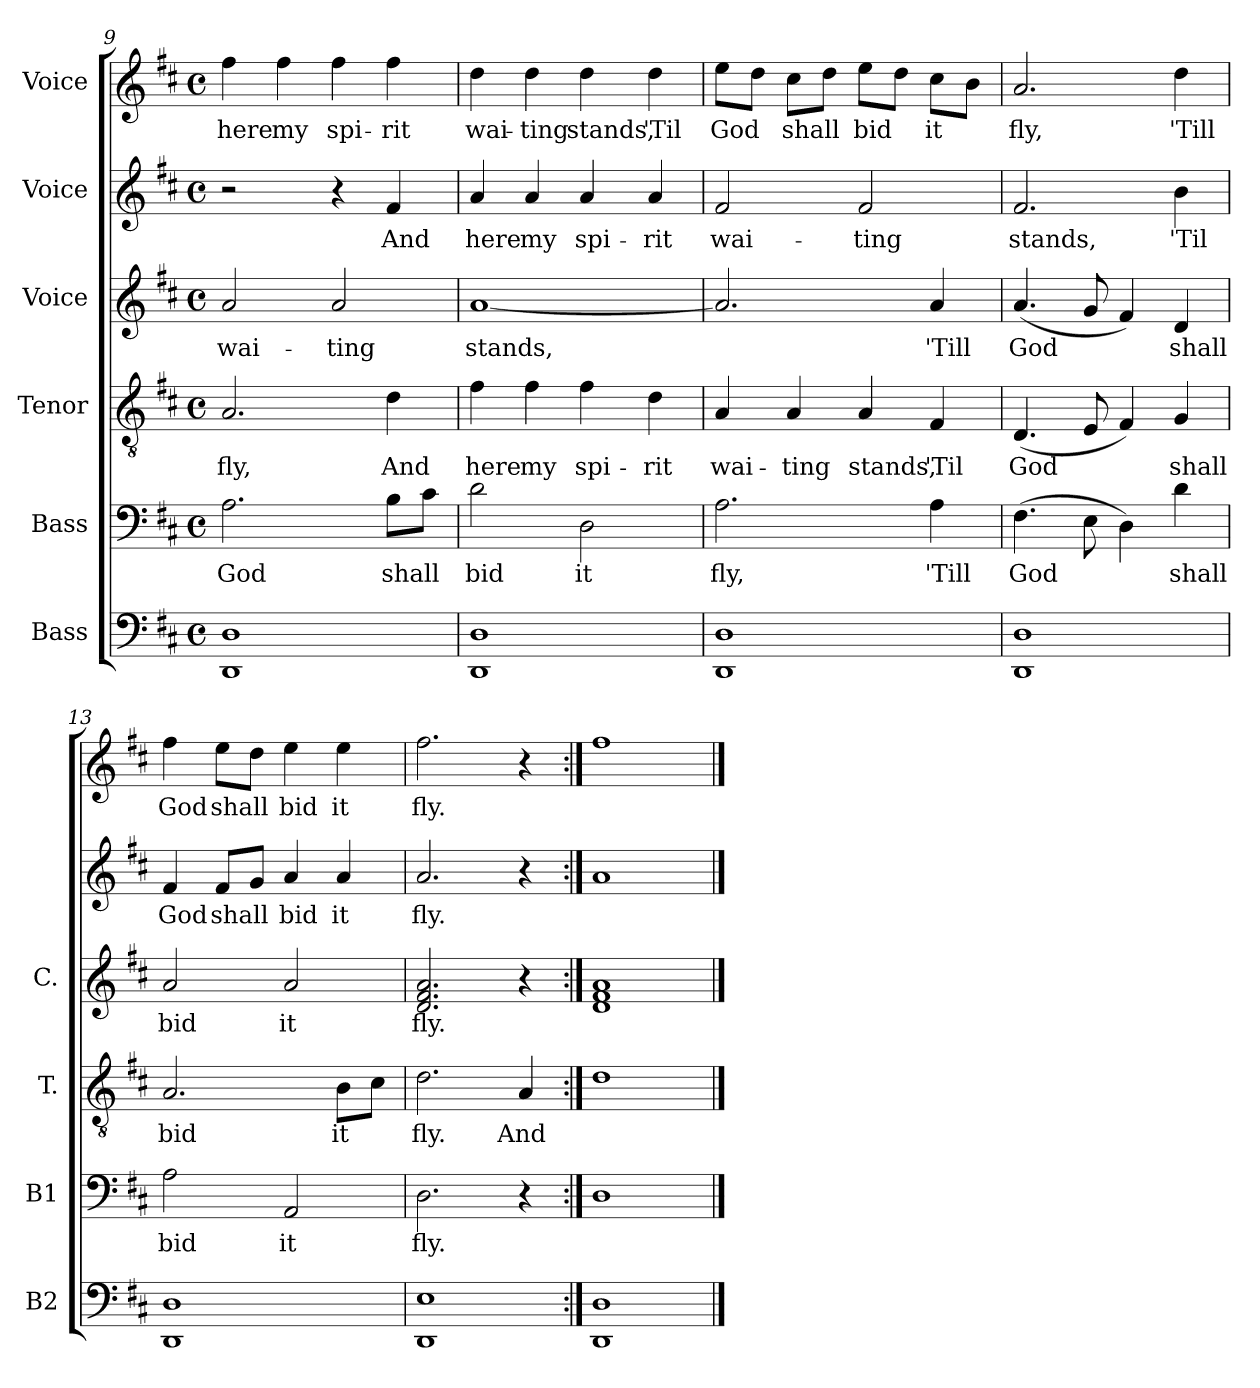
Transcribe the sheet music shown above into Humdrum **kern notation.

**kern	**kern	**text	**kern	**text	**kern	**text	**kern	**text	**kern	**text
*part6	*part5	*part5	*part4	*part4	*part3	*part3	*part2	*part2	*part1	*part1
*staff6	*staff5	*staff5	*staff4	*staff4	*staff3	*staff3	*staff2	*staff2	*staff1	*staff1
*I"Bass	*I"Bass	*	*I"Tenor	*	*I"Voice	*	*I"Voice	*	*I"Voice	*
*I'B2	*I'B1	*	*I'T.	*	*I'C.	*	*	*	*	*
*clefF4	*clefF4	*	*clefGv2	*	*clefG2	*	*clefG2	*	*clefG2	*
*k[f#c#]	*k[f#c#]	*	*k[f#c#]	*	*k[f#c#]	*	*k[f#c#]	*	*k[f#c#]	*
*M4/4	*M4/4	*	*M4/4	*	*M4/4	*	*M4/4	*	*M4/4	*
*met(c)	*met(c)	*	*met(c)	*	*met(c)	*	*met(c)	*	*met(c)	*
=9	=9	=9	=9	=9	=9	=9	=9	=9	=9	=9
*^	*	*	*	*	*	*	*	*	*	*
1D	1DD	2.A\	God	2.A/	fly,	2a/	wai-	2r	.	4ff#\	here
.	.	.	.	.	.	.	.	.	.	4ff#\	my
.	.	.	.	.	.	2a/	-ting	4r	.	4ff#\	spi-
.	.	8B\L	shall	4d\	And	.	.	4f#/	And	4ff#\	-rit
.	.	8c#\J	.	.	.	.	.	.	.	.	.
=10	=10	=10	=10	=10	=10	=10	=10	=10	=10	=10	=10
1D	1DD	2d\	bid	4f#\	here	[1a	stands,	4a/	here	4dd\	wai-
.	.	.	.	4f#\	my	.	.	4a/	my	4dd\	-ting
.	.	2D\	it	4f#\	spi-	.	.	4a/	spi-	4dd\	stands,
.	.	.	.	4d\	-rit	.	.	4a/	-rit	4dd\	'Til
=11	=11	=11	=11	=11	=11	=11	=11	=11	=11	=11	=11
1D	1DD	2.A\	fly,	4A/	wai-	2.a/]	.	2f#/	wai-	8ee\L	God
.	.	.	.	.	.	.	.	.	.	8dd\J	.
.	.	.	.	4A/	-ting	.	.	.	.	8cc#\L	shall
.	.	.	.	.	.	.	.	.	.	8dd\J	.
.	.	.	.	4A/	stands,	.	.	2f#/	-ting	8ee\L	bid
.	.	.	.	.	.	.	.	.	.	8dd\J	.
.	.	4A\	'Till	4F#/	'Til	4a/	'Till	.	.	8cc#\L	it
.	.	.	.	.	.	.	.	.	.	8b\J	.
=12	=12	=12	=12	=12	=12	=12	=12	=12	=12	=12	=12
1D	1DD	(4.F#\	God	(4.D/	God	(4.a/	God	2.f#/	stands,	2.a/	fly,
.	.	8E\	.	8E/	.	8g/	.	.	.	.	.
.	.	4D\)	.	4F#/)	.	4f#/)	.	.	.	.	.
.	.	4d\	shall	4G/	shall	4d/	shall	4b\	'Til	4dd\	'Till
=13	=13	=13	=13	=13	=13	=13	=13	=13	=13	=13	=13
1D	1DD	2A\	bid	2.A/	bid	2a/	bid	4f#/	God	4ff#\	God
.	.	.	.	.	.	.	.	8f#/L	shall	8ee\L	shall
.	.	.	.	.	.	.	.	8g/J	.	8dd\J	.
.	.	2AA/	it	.	.	2a/	it	4a/	bid	4ee\	bid
.	.	.	.	8B\L	it	.	.	4a/	it	4ee\	it
.	.	.	.	8c#\J	.	.	.	.	.	.	.
=14	=14	=14	=14	=14	=14	=14	=14	=14	=14	=14	=14
1E	1DD	2.D\	fly.	2.d\	fly.	2.d/ 2.f#/ 2.a/	fly.	2.a/	fly.	2.ff#\	fly.
.	.	4r	.	4A/	And	4r	.	4r	.	4r	.
=15:|!	=15:|!	=15:|!	=15:|!	=15:|!	=15:|!	=15:|!	=15:|!	=15:|!	=15:|!	=15:|!	=15:|!
1D	1DD	1D	.	1d	.	1d 1f# 1a	.	1a	.	1ff#	.
*v	*v	*	*	*	*	*	*	*	*	*	*
==	==	==	==	==	==	==	==	==	==	==
*-	*-	*-	*-	*-	*-	*-	*-	*-	*-	*-
